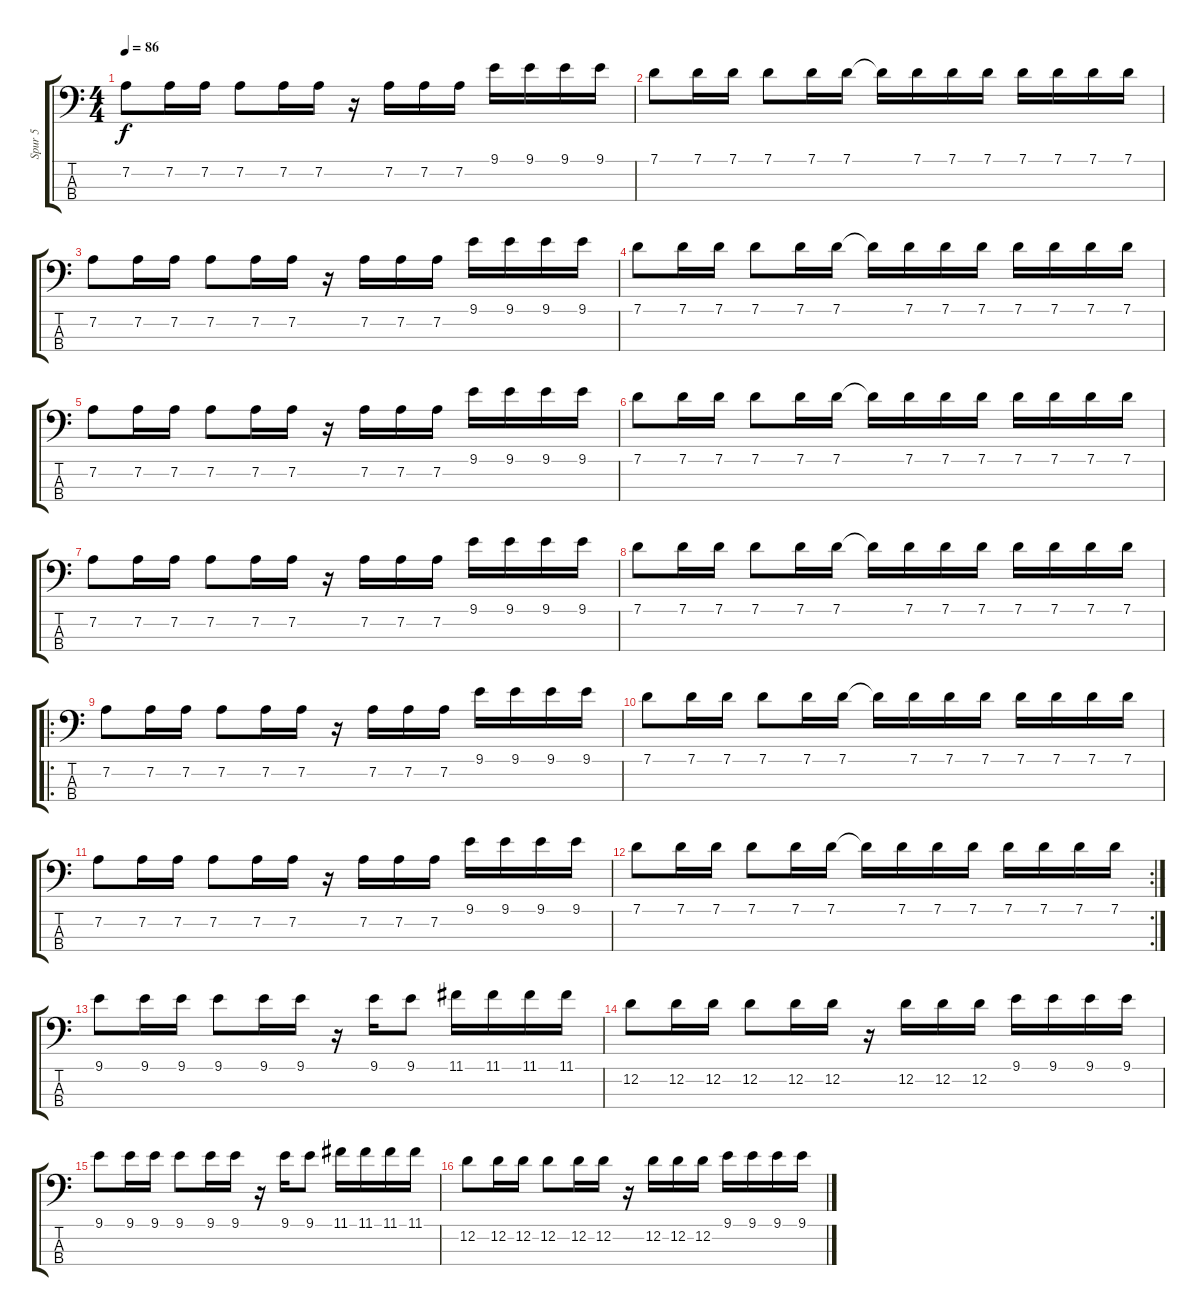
\track ("Spur 5" "Spur 5") {instrument electricbassfinger}
\staff {score tabs}
\tuning (G2 D2 A1 E1) {hide}
\ts (4 4)
\tempo 86
\clef f4
\ks c
7.2.8{dy f} 7.2.16 7.2.16 7.2.8 7.2.16 7.2.16 r.16 7.2.16 7.2.16 7.2.16 9.1.16 9.1.16 9.1.16 9.1.16 |
7.1.8 7.1.16 7.1.16 7.1.8 7.1.16 7.1.16 7.1{t}.16 7.1.16 7.1.16 7.1.16 7.1.16 7.1.16 7.1.16 7.1.16 |
7.2.8 7.2.16 7.2.16 7.2.8 7.2.16 7.2.16 r.16 7.2.16 7.2.16 7.2.16 9.1.16 9.1.16 9.1.16 9.1.16 |
7.1.8 7.1.16 7.1.16 7.1.8 7.1.16 7.1.16 7.1{t}.16 7.1.16 7.1.16 7.1.16 7.1.16 7.1.16 7.1.16 7.1.16 |
7.2.8 7.2.16 7.2.16 7.2.8 7.2.16 7.2.16 r.16 7.2.16 7.2.16 7.2.16 9.1.16 9.1.16 9.1.16 9.1.16 |
7.1.8 7.1.16 7.1.16 7.1.8 7.1.16 7.1.16 7.1{t}.16 7.1.16 7.1.16 7.1.16 7.1.16 7.1.16 7.1.16 7.1.16 |
7.2.8 7.2.16 7.2.16 7.2.8 7.2.16 7.2.16 r.16 7.2.16 7.2.16 7.2.16 9.1.16 9.1.16 9.1.16 9.1.16 |
7.1.8 7.1.16 7.1.16 7.1.8 7.1.16 7.1.16 7.1{t}.16 7.1.16 7.1.16 7.1.16 7.1.16 7.1.16 7.1.16 7.1.16 |
\ro
7.2.8 7.2.16 7.2.16 7.2.8 7.2.16 7.2.16 r.16 7.2.16 7.2.16 7.2.16 9.1.16 9.1.16 9.1.16 9.1.16 |
7.1.8 7.1.16 7.1.16 7.1.8 7.1.16 7.1.16 7.1{t}.16 7.1.16 7.1.16 7.1.16 7.1.16 7.1.16 7.1.16 7.1.16 |
7.2.8 7.2.16 7.2.16 7.2.8 7.2.16 7.2.16 r.16 7.2.16 7.2.16 7.2.16 9.1.16 9.1.16 9.1.16 9.1.16 |
\rc 2
7.1.8 7.1.16 7.1.16 7.1.8 7.1.16 7.1.16 7.1{t}.16 7.1.16 7.1.16 7.1.16 7.1.16 7.1.16 7.1.16 7.1.16 |
9.1.8 9.1.16 9.1.16 9.1.8 9.1.16 9.1.16 r.16 9.1.16 9.1.8 11.1.16 11.1.16 11.1.16 11.1.16 |
12.2.8 12.2.16 12.2.16 12.2.8 12.2.16 12.2.16 r.16 12.2.16 12.2.16 12.2.16 9.1.16 9.1.16 9.1.16 9.1.16 |
9.1.8 9.1.16 9.1.16 9.1.8 9.1.16 9.1.16 r.16 9.1.16 9.1.8 11.1.16 11.1.16 11.1.16 11.1.16 |
12.2.8 12.2.16 12.2.16 12.2.8 12.2.16 12.2.16 r.16 12.2.16 12.2.16 12.2.16 9.1.16 9.1.16 9.1.16 9.1.16
